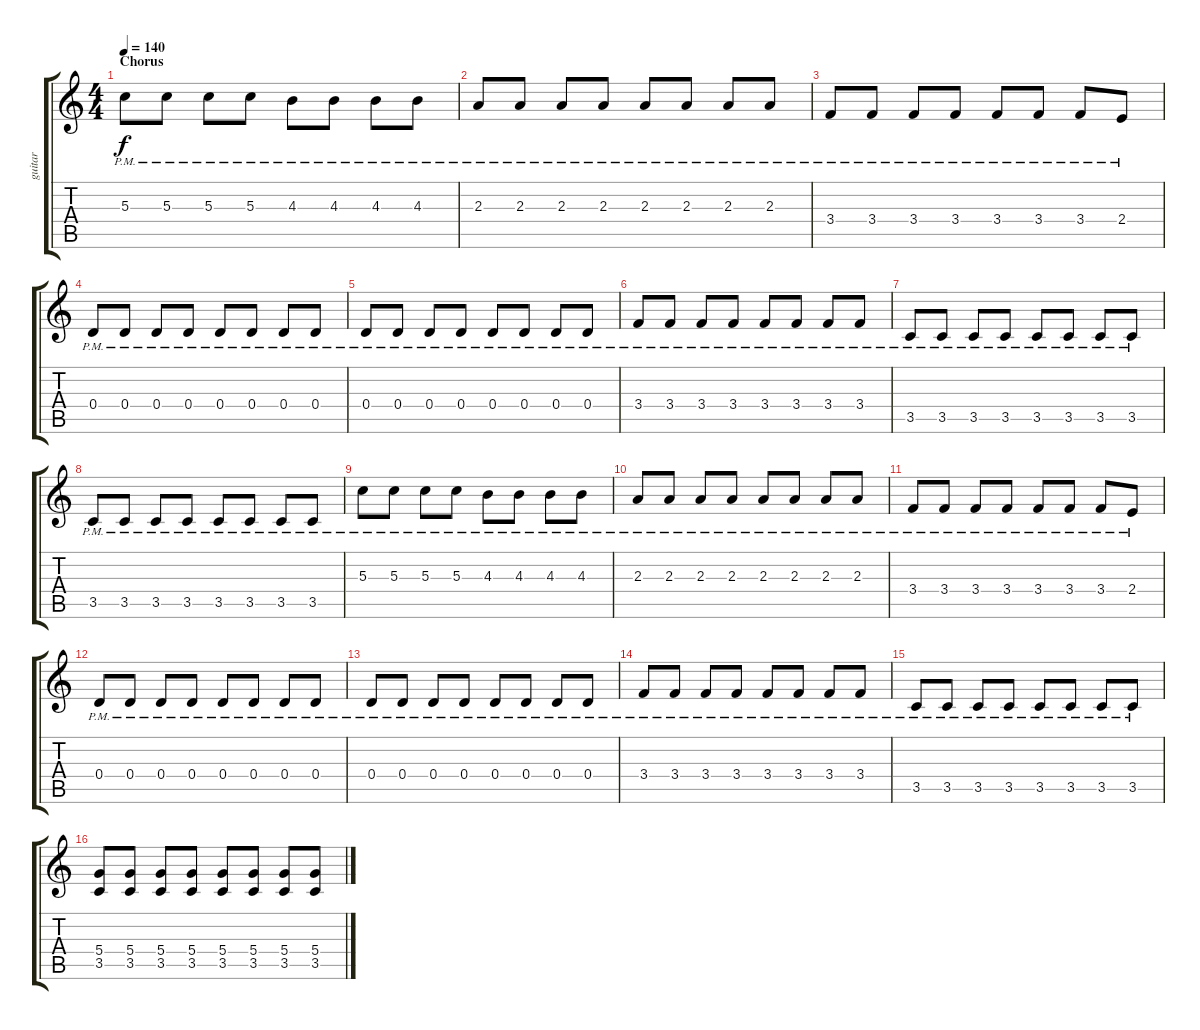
\track ("guitar" "guitar") {instrument overdrivenguitar}
\staff {score tabs}
\tuning (E4 B3 G3 D3 A2 E2) {hide}
\ts (4 4)
\section ("" "Chorus")
\tempo 140
\clef g2
\ks c
5.3{pm}.8{dy f volume 6 balance 8 instrument electricguitarmuted} 5.3{pm}.8 5.3{pm}.8 5.3{pm}.8 4.3{pm}.8 4.3{pm}.8 4.3{pm}.8 4.3{pm}.8 |
2.3{pm}.8 2.3{pm}.8 2.3{pm}.8 2.3{pm}.8 2.3{pm}.8 2.3{pm}.8 2.3{pm}.8 2.3{pm}.8 |
3.4{pm}.8 3.4{pm}.8 3.4{pm}.8 3.4{pm}.8 3.4{pm}.8 3.4{pm}.8 3.4{pm}.8 2.4{pm}.8 |
0.4{pm}.8{volume 13 balance 8 instrument electricguitarmuted} 0.4{pm}.8 0.4{pm}.8 0.4{pm}.8 0.4{pm}.8 0.4{pm}.8 0.4{pm}.8 0.4{pm}.8 |
0.4{pm}.8{volume 6 balance 8 instrument electricguitarmuted} 0.4{pm}.8 0.4{pm}.8 0.4{pm}.8 0.4{pm}.8 0.4{pm}.8 0.4{pm}.8 0.4{pm}.8 |
3.4{pm}.8 3.4{pm}.8 3.4{pm}.8 3.4{pm}.8 3.4{pm}.8 3.4{pm}.8 3.4{pm}.8 3.4{pm}.8 |
3.5{pm}.8 3.5{pm}.8 3.5{pm}.8 3.5{pm}.8 3.5{pm}.8 3.5{pm}.8 3.5{pm}.8 3.5{pm}.8 |
3.5{pm}.8 3.5{pm}.8 3.5{pm}.8 3.5{pm}.8 3.5{pm}.8 3.5{pm}.8 3.5{pm}.8 3.5{pm}.8 |
5.3{pm}.8{volume 6 balance 8 instrument electricguitarmuted} 5.3{pm}.8 5.3{pm}.8 5.3{pm}.8 4.3{pm}.8 4.3{pm}.8 4.3{pm}.8 4.3{pm}.8 |
2.3{pm}.8 2.3{pm}.8 2.3{pm}.8 2.3{pm}.8 2.3{pm}.8 2.3{pm}.8 2.3{pm}.8 2.3{pm}.8 |
3.4{pm}.8 3.4{pm}.8 3.4{pm}.8 3.4{pm}.8 3.4{pm}.8 3.4{pm}.8 3.4{pm}.8 2.4{pm}.8 |
0.4{pm}.8{volume 13 balance 8 instrument electricguitarmuted} 0.4{pm}.8 0.4{pm}.8 0.4{pm}.8 0.4{pm}.8 0.4{pm}.8 0.4{pm}.8 0.4{pm}.8 |
0.4{pm}.8{volume 8 balance 8 instrument electricguitarmuted} 0.4{pm}.8 0.4{pm}.8 0.4{pm}.8 0.4{pm}.8 0.4{pm}.8 0.4{pm}.8 0.4{pm}.8 |
3.4{pm}.8 3.4{pm}.8 3.4{pm}.8 3.4{pm}.8 3.4{pm}.8 3.4{pm}.8 3.4{pm}.8 3.4{pm}.8 |
3.5{pm}.8 3.5{pm}.8 3.5{pm}.8 3.5{pm}.8 3.5{pm}.8 3.5{pm}.8 3.5{pm}.8 3.5{pm}.8 |
(5.4 3.5).8{volume 6 instrument distortionguitar} (5.4 3.5).8{volume 7 instrument distortionguitar} (5.4 3.5).8{volume 8 instrument distortionguitar} (5.4 3.5).8{volume 9 instrument distortionguitar} (5.4 3.5).8{volume 10 instrument distortionguitar} (5.4 3.5).8{volume 11 instrument distortionguitar} (5.4 3.5).8{volume 12 instrument distortionguitar} (5.4 3.5).8{volume 13 instrument distortionguitar}
